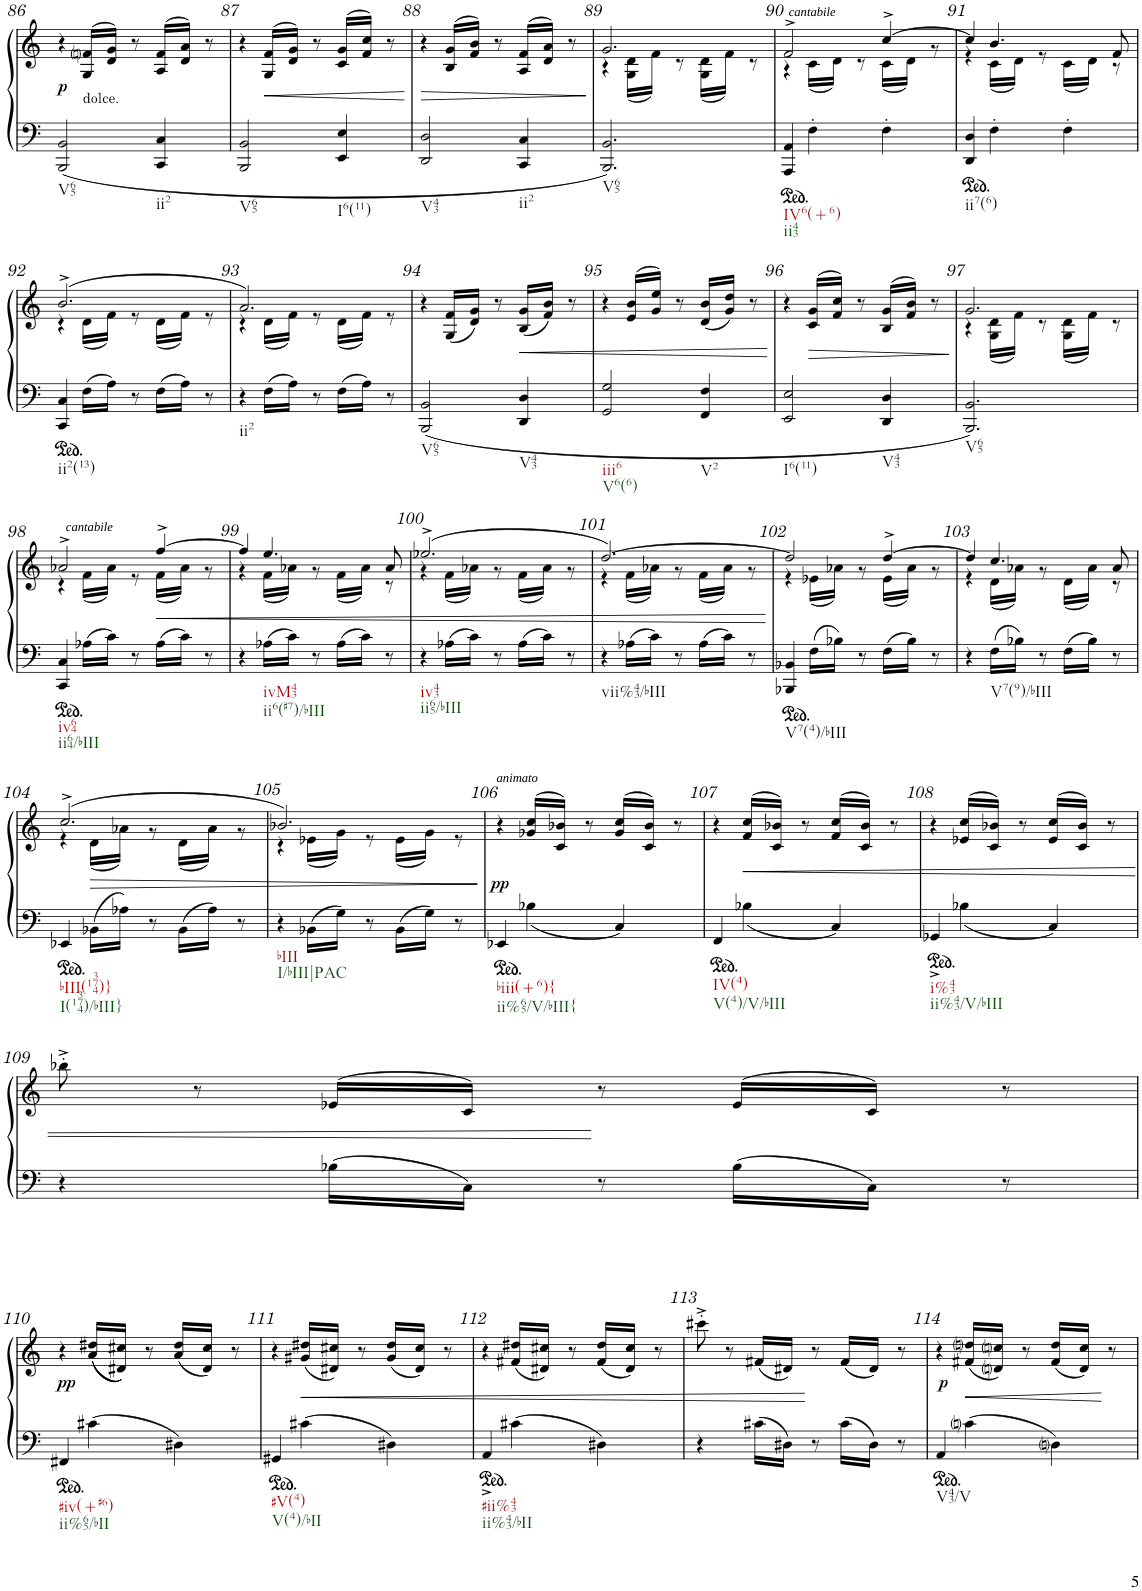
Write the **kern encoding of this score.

**kern	**kern	**dynam
*part1	*part1	*part1
*staff2	*staff1	*staff1/2
*I"Midi_1	*	*
!!LO:PB:g=z
*clefG2	*clefG2	*
*k[]	*k[]	*
*M3/4	*M3/4	*
=86	=86	=86
*	*^	*
!LO:TX:b:t=V65	!	!	!
!	!	!	!LO:DY:a=2
2BBB/ 2BB/	4r	2ryy	p
!	!LO:TX:b:t=dolce.	!	!
.	(>16G/ 16fni/LL	.	.
.	16d/ 16g/JJ)	.	.
.	8r	.	.
!LO:TX:b:t=ii2	!	!	!
4CC/ 4C/	(>16A/ 16f/LL	4ryy	.
.	16d/ 16a/JJ)	.	.
.	8r	.	.
=87	=87	=87	=87
!LO:TX:b:t=V65	!	!	!
2BBB/ 2BB/	4r	2ryy	.
!	!	!	!LO:HP:b
.	(>16G/ 16f/LL	.	<
.	16d/ 16g/JJ)	.	.
.	8r	.	.
!LO:TX:b:t=I6(11)	!	!	!
4EE/ 4E/	(>16c/ 16g/LL	4ryy	.
.	16f/ 16cc/JJ)	.	.
.	8r	.	.
*	*v	*v	*
.	.	[
=88	=88	=88
!LO:TX:b:t=V43	!	!
!	!	!LO:HP:b
*	*^	*
2DD/ 2D/	4r	2ryy	>
.	(>16B/ 16g/LL	.	.
.	16f/ 16b/JJ)	.	.
.	8r	.	.
!LO:TX:b:t=ii2	!	!	!
4CC/ 4C/	(>16A/ 16f/LL	4ryy	.
.	16d/ 16a/JJ)	.	.
.	8r	.	.
*	*v	*v	*
.	.	]
=89	=89	=89
*	*^	*
!LO:TX:b:t=V65	!	!	!
2.BBB/ 2.BB/	2.g/	4r	.
.	.	(<16G\ 16d\LL	.
.	.	16f\JJ)	.
.	.	8r	.
.	.	(<16G\ 16d\LL	.
.	.	16f\JJ)	.
.	.	8r	.
=90	=90	=90	=90
!	!LO:TX:a:i:t=cantabile	!	!
!LO:TX:b:t=IV6(+6)	!	!	!
!LO:TX:b:t=ii43	!	!	!
4AAA/ 4AA/	2f^/	4r	.
4F'\	.	(<16c\LL	.
.	.	16d\JJ)	.
.	.	8r	.
4F'\	[4cc^/	(<16c\LL	.
.	.	16d\JJ)	.
.	.	8r	.
=91	=91	=91	=91
!LO:TX:b:t=ii7(6)	!	!	!
4DD/ 4D/	4cc/]	4r	.
4F'\	4.b/	(<16c\LL	.
.	.	16d\JJ)	.
.	.	8r	.
4F'\	.	(<16c\LL	.
.	.	16d\JJ)	.
.	8f/	8r	.
!!LO:LB:g=z	!!
=92	=92	=92	=92
!LO:TX:b:t=ii2(13)	!	!	!
4CC/ 4C/	(>2.b^/	4r	.
16F\LL	.	(16d\LL	.
16A\JJ	.	16f\JJ)	.
8r	.	8r	.
16F\LL	.	(<16d\LL	.
16A\JJ	.	16f\JJ)	.
8r	.	8r	.
=93	=93	=93	=93
!LO:TX:b:t=ii2	!	!	!
4r	2.a/)	4r	.
16F\LL	.	(16d\LL	.
16A\JJ	.	16f\JJ)	.
8r	.	8r	.
16F\LL	.	(<16d\LL	.
16A\JJ	.	16f\JJ)	.
8r	.	8r	.
=94	=94	=94	=94
!LO:TX:b:t=V65	!	!	!
2BBB/ 2BB/	4r	2ryy	.
.	(16G/ 16f/LL	.	.
.	16d/ 16g/JJ)	.	.
.	8r	.	.
!LO:TX:b:t=V43	!	!	!
!	!	!	!LO:HP:b
4DD/ 4D/	(16B/ 16g/LL	4ryy	<
.	16f/ 16b/JJ)	.	.
.	8r	.	.
=95	=95	=95	=95
!LO:TX:b:t=iii6	!	!	!
!LO:TX:b:t=V6(6)	!	!	!
2GG/ 2G/	4r	2ryy	.
.	(>16e/ 16b/LL	.	.
.	16g/ 16ee/JJ)	.	.
.	8r	.	.
!LO:TX:b:t=V2	!	!	!
4FF/ 4F/	(16d/ 16b/LL	4ryy	.
.	16g/ 16dd/JJ)	.	.
.	8r	.	.
*	*v	*v	*
.	.	[
=96	=96	=96
*	*^	*
!LO:TX:b:t=I6(11)	!	!	!
2EE/ 2E/	4r	2ryy	.
!	!	!	!LO:HP:b
.	(>16c/ 16g/LL	.	>
.	16f/ 16cc/JJ)	.	.
.	8r	.	.
!LO:TX:b:t=V43	!	!	!
4DD/ 4D/	(>16B/ 16g/LL	4ryy	.
.	16f/ 16b/JJ)	.	.
.	8r	.	.
*	*v	*v	*
.	.	]
=97	=97	=97
*	*^	*
!LO:TX:b:t=V65	!	!	!
2.BBB/ 2.BB/	2.g/	4r	.
.	.	(<16G\ 16d\LL	.
.	.	16f\JJ)	.
.	.	8r	.
.	.	(<16G\ 16d\LL	.
.	.	16f\JJ)	.
.	.	8r	.
!!LO:LB:g=z	!!
=98	=98	=98	=98
!	!LO:TX:a:i:t=cantabile	!	!
!LO:TX:b:t=iv64	!	!	!
!LO:TX:b:t=ii64/bIII	!	!	!
4CC/ 4C/	2a-X^/	4r	.
16A-X\LL	.	(16f\LL	.
16c\JJ	.	16a-\JJ)	.
8r	.	8r	.
!	!	!	!LO:HP:b
16A-\LL	[4ff^/	(<16f\LL	<
16c\JJ	.	16a-\JJ)	.
8r	.	8r	.
=99	=99	=99	=99
4r	4ff/]	4r	.
!LO:TX:b:t=ivM43	!	!	!
!LO:TX:b:t=ii6(#7)/bIII	!	!	!
16A-X\LL	4.ee/	(<16f\LL	.
16c\JJ	.	16a-X\JJ)	.
8r	.	8r	.
16A-\LL	.	(<16f\LL	.
16c\JJ	.	16a-\JJ)	.
8r	8a-/	8r	.
=100	=100	=100	=100
!LO:TX:b:t=iv43	!	!	!
!LO:TX:b:t=ii65/bIII	!	!	!
4r	(>2.ee-X^/	4r	.
16A-X\LL	.	(<16f\LL	.
16c\JJ	.	16a-X\JJ)	.
8r	.	8r	.
16A-\LL	.	(16f\LL	.
16c\JJ	.	16a-\JJ)	.
8r	.	8r	.
=101	=101	=101	=101
!LO:TX:b:t=vii%43/bIII	!	!	!
4r	[2.dd/)	4r	.
16A-X\LL	.	(<16f\LL	.
16c\JJ	.	16a-X\JJ)	.
8r	.	8r	.
16A-\LL	.	(<16f\LL	.
16c\JJ	.	16a-\JJ)	.
8r	.	8r	.
*	*v	*v	*
.	.	[
=102	=102	=102
*	*^	*
!LO:TX:b:t=V7(4)/bIII	!	!	!
4BBB-X/ 4BB-X/	2dd/]	4r	.
16F\LL	.	(<16e-X\LL	.
16B-X\JJ	.	16a-X\JJ)	.
8r	.	8r	.
16F\LL	[4dd^/	(<16e-\LL	.
16B-\JJ	.	16a-\JJ)	.
8r	.	8r	.
=103	=103	=103	=103
4r	4dd/]	4r	.
!LO:TX:b:t=V7(9)/bIII	!	!	!
16F\LL	4.cc/	(<16d\LL	.
16B-X\JJ	.	16a-X\JJ)	.
8r	.	8r	.
16F\LL	.	(16d\LL	.
16B-\JJ	.	16a-\JJ)	.
8r	8a-/	8r	.
!!LO:LB:g=z	!!
=104	=104	=104	=104
!LO:TX:b:t=bIII(1374)}	!	!	!
!LO:TX:b:t=I(1374)/bIII}	!	!	!
4EE-X/	(>2.cc^/	4r	.
!	!	!	!LO:HP:b
16BB-X\LL	.	(<16d\LL	>
16A-X\JJ	.	16a-X\JJ)	.
8r	.	8r	.
16BB-\LL	.	(16d\LL	.
16A-\JJ	.	16a-\JJ)	.
8r	.	8r	.
=105	=105	=105	=105
!LO:TX:b:t=bIII	!	!	!
!LO:TX:b:t=I/bIII|PAC	!	!	!
4r	2.b-X/)	4r	.
16BB-X\LL	.	(<16e-X\LL	.
16G\JJ	.	16g\JJ)	.
8r	.	8r	.
16BB-\LL	.	(<16e-\LL	.
16G\JJ	.	16g\JJ)	.
8r	.	8r	.
*	*v	*v	*
.	.	]
=106	=106	=106
*	*^	*
!	!LO:TX:a:i:t=animato	!	!
!LO:TX:b:t=biii(+6){	!	!	!
!LO:TX:b:t=ii%65/V/bIII{	!	!	!
!	!	!	!LO:DY:a=2
4EE-X/	4r	2ryy	pp
4B-X\	(>16g-X/ 16cc/LL	.	.
.	16c/ 16b-X/JJ)	.	.
.	8r	.	.
4C/	(>16g-/ 16cc/LL	4ryy	.
.	16c/ 16b-/JJ)	.	.
.	8r	.	.
=107	=107	=107	=107
!LO:TX:b:t=IV(4)	!	!	!
!LO:TX:b:t=V(4)/V/bIII	!	!	!
4FF/	4r	2ryy	.
!	!	!	!LO:HP:b
4B-X\	(>16f/ 16cc/LL	.	<
.	16c/ 16b-X/JJ)	.	.
.	8r	.	.
4C/	(>16f/ 16cc/LL	4ryy	.
.	16c/ 16b-/JJ)	.	.
.	8r	.	.
=108	=108	=108	=108
!LO:TX:b:t=i%43	!	!	!
!LO:TX:b:t=ii%43/V/bIII	!	!	!
4GG-X^/	4r	2ryy	.
4B-X\	(>16e-X/ 16cc/LL	.	.
.	16c/ 16b-X/JJ)	.	.
.	8r	.	.
4C/	(>16e-/ 16cc/LL	4ryy	.
.	16c/ 16b-/JJ)	.	.
.	8r	.	.
!!LO:LB:g=z	!!
=109	=109	=109	=109
4r	8bb-X'^\	2ryy	.
.	8r	.	.
16B-X\LL	(>16e-X/LL	.	.
16C\JJ	16c/JJ)	.	.
8r	8r	.	[
16B-\LL	(>16e-/LL	4ryy	.
16C\JJ	16c/JJ)	.	.
8r	8r	.	.
*	*v	*v	*
!!LO:LB:g=z
=110	=110	=110
!LO:TX:b:t=#iv(+#6)	!	!
!LO:TX:b:t=ii%65/bII	!	!
!	!	!LO:DY:b
4FF#X/	4r	pp
4c#X\	(<(<16a/ 16dd#X/LL	.
.	16d#X/ 16cc#X/JJ))	.
.	8r	.
4D#X\	(16a/ 16dd#/LL	.
.	16d#/ 16cc#/JJ)	.
.	8r	.
=111	=111	=111
!LO:TX:b:t=#V(4)	!	!
!LO:TX:b:t=V(4)/bII	!	!
4GG#X/	4r	.
!	!	!LO:HP:b
4c#X\	(<16g#X/ 16dd#X/LL	<
.	16d#X/ 16cc#X/JJ)	.
.	8r	.
4D#X\	(<16g#/ 16dd#/LL	.
.	16d#/ 16cc#/JJ)	.
.	8r	.
=112	=112	=112
!LO:TX:b:t=#ii%43	!	!
!LO:TX:b:t=ii%43/bII	!	!
4AA^/	4r	.
4c#X\	(<16f#X/ 16dd#X/LL	.
.	16d#X/ 16cc#X/JJ)	.
.	8r	.
4D#X\	(<16f#/ 16dd#/LL	.
.	16d#/ 16cc#/JJ)	.
.	8r	.
=113	=113	=113
4r	8ccc#X'^\	.
.	8r	.
16c#X\LL	(<16f#X/LL	.
16D#X\JJ	16d#X/JJ)	.
8r	8r	[
16c#\LL	(<16f#/LL	.
16D#\JJ	16d#/JJ)	.
8r	8r	.
=114	=114	=114
!LO:TX:b:t=V43/V	!	!
!	!	!LO:DY:b
4AA/	4r	p
!	!	!LO:HP:b
4cni\	(<16f#X/ 16ddni/LL	<
.	16dni/ 16ccni/JJ)	.
.	8r	.
4Dni\	(<16f#/ 16dd/LL	.
.	16d/ 16cc/JJ)	.
.	8r	[
=	=	=
*-	*-	*-
